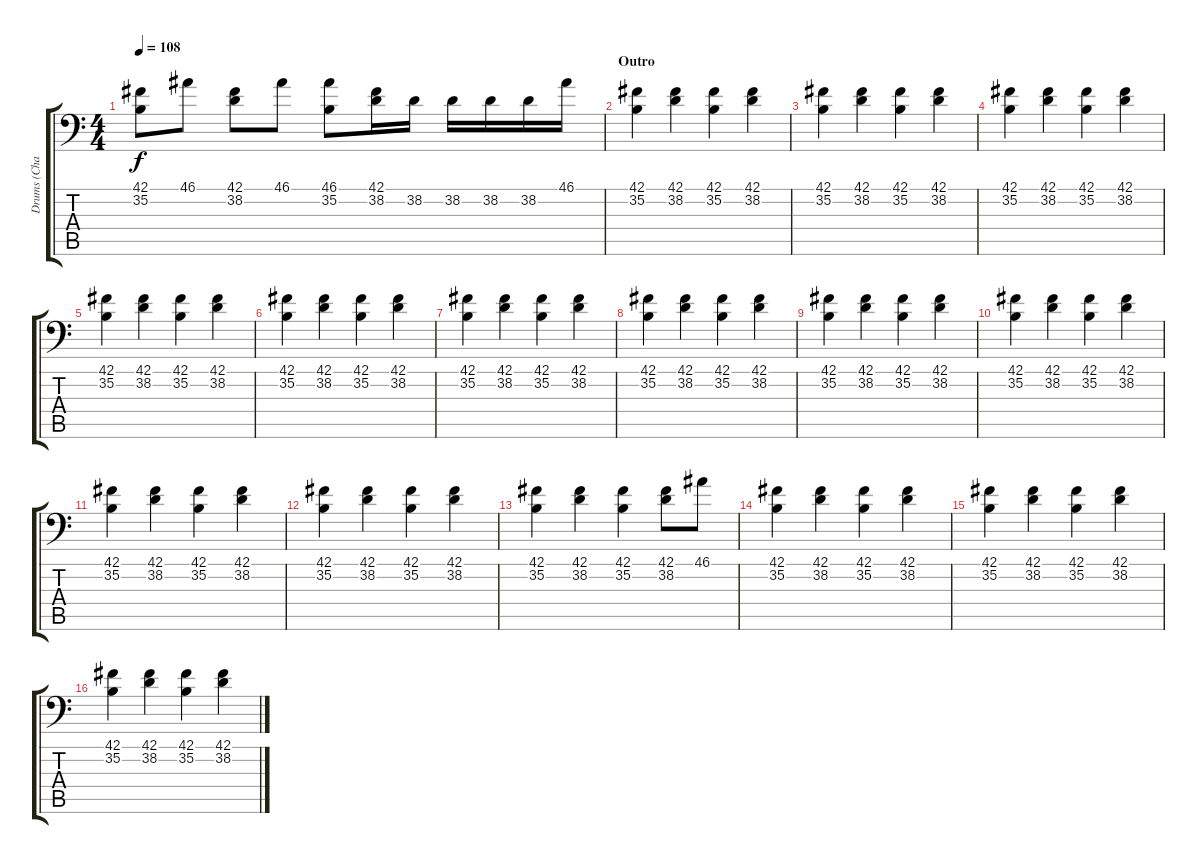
\track ("Drums (Chad Smith)" "Drums (Cha") {instrument acousticgrandpiano}
\staff {score tabs}
\tuning (C-1 C-1 C-1 C-1 C-1 C-1) {hide}
\ts (4 4)
\tempo 108
\clef f4
\ks c
(42.1 35.2).8{dy f} 46.1.8 (42.1 38.2).8 46.1.8 (46.1 35.2).8 (42.1 38.2).16 38.2.16 38.2.16 38.2.16 38.2.16 46.1.16 |
\section ("" "Outro")
(42.1 35.2).4 (42.1 38.2).4 (42.1 35.2).4 (42.1 38.2).4 |
(42.1 35.2).4 (42.1 38.2).4 (42.1 35.2).4 (42.1 38.2).4 |
(42.1 35.2).4 (42.1 38.2).4 (42.1 35.2).4 (42.1 38.2).4 |
(42.1 35.2).4 (42.1 38.2).4 (42.1 35.2).4 (42.1 38.2).4 |
(42.1 35.2).4 (42.1 38.2).4 (42.1 35.2).4 (42.1 38.2).4 |
(42.1 35.2).4 (42.1 38.2).4 (42.1 35.2).4 (42.1 38.2).4 |
(42.1 35.2).4 (42.1 38.2).4 (42.1 35.2).4 (42.1 38.2).4 |
(42.1 35.2).4 (42.1 38.2).4 (42.1 35.2).4 (42.1 38.2).4 |
(42.1 35.2).4 (42.1 38.2).4 (42.1 35.2).4 (42.1 38.2).4 |
(42.1 35.2).4 (42.1 38.2).4 (42.1 35.2).4 (42.1 38.2).4 |
(42.1 35.2).4 (42.1 38.2).4 (42.1 35.2).4 (42.1 38.2).4 |
(42.1 35.2).4 (42.1 38.2).4 (42.1 35.2).4 (42.1 38.2).8 46.1.8 |
(42.1 35.2).4 (42.1 38.2).4 (42.1 35.2).4 (42.1 38.2).4 |
(42.1 35.2).4 (42.1 38.2).4 (42.1 35.2).4 (42.1 38.2).4 |
(42.1 35.2).4 (42.1 38.2).4 (42.1 35.2).4 (42.1 38.2).4
